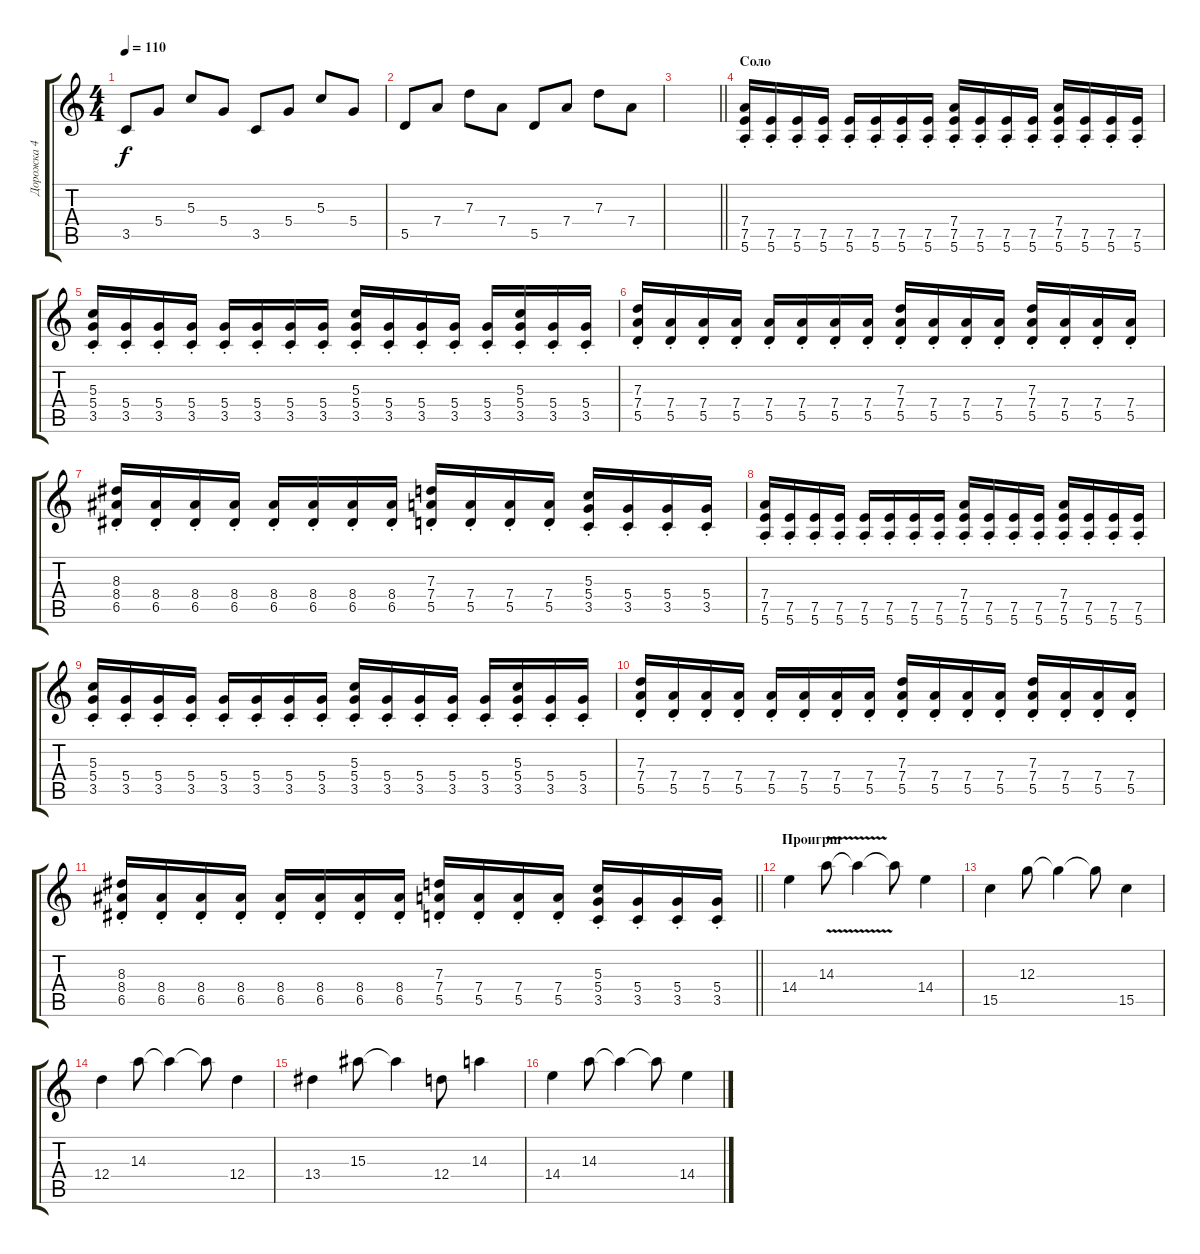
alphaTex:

\track ("Дорожка 4" "Дорожка 4") {instrument acousticguitarsteel}
\staff {score tabs}
\tuning (E4 B3 G3 D3 A2 E2) {hide}
\ts (4 4)
\tempo 110
\clef g2
\ks c
3.5.8{dy f} 5.4.8 5.3.8 5.4.8 3.5.8 5.4.8 5.3.8 5.4.8 |
5.5.8 7.4.8 7.3.8 7.4.8 5.5.8 7.4.8 7.3.8 7.4.8 |
\barLineRight lightlight
|
\section ("" "Соло")
(7.4 7.5{st} 5.6{st}).16{instrument distortionguitar} (7.5{st} 5.6{st}).16 (7.5{st} 5.6{st}).16 (7.5{st} 5.6{st}).16 (7.5{st} 5.6{st}).16 (7.5{st} 5.6{st}).16 (7.5{st} 5.6{st}).16 (7.5{st} 5.6{st}).16 (7.4 7.5{st} 5.6{st}).16 (7.5{st} 5.6{st}).16 (7.5{st} 5.6{st}).16 (7.5{st} 5.6{st}).16 (7.4 7.5{st} 5.6{st}).16 (7.5{st} 5.6{st}).16 (7.5{st} 5.6{st}).16 (7.5{st} 5.6{st}).16 |
(5.3 5.4{st} 3.5{st}).16 (5.4{st} 3.5{st}).16 (5.4{st} 3.5{st}).16 (5.4{st} 3.5{st}).16 (5.4{st} 3.5{st}).16 (5.4{st} 3.5{st}).16 (5.4{st} 3.5{st}).16 (5.4{st} 3.5{st}).16 (5.3 5.4{st} 3.5{st}).16 (5.4{st} 3.5{st}).16 (5.4{st} 3.5{st}).16 (5.4{st} 3.5{st}).16 (5.4{st} 3.5{st}).16 (5.3 5.4{st} 3.5{st}).16 (5.4{st} 3.5{st}).16 (5.4{st} 3.5{st}).16 |
(7.3 7.4{st} 5.5{st}).16 (7.4{st} 5.5{st}).16 (7.4{st} 5.5{st}).16 (7.4{st} 5.5{st}).16 (7.4{st} 5.5{st}).16 (7.4{st} 5.5{st}).16 (7.4{st} 5.5{st}).16 (7.4{st} 5.5{st}).16 (7.3 7.4{st} 5.5{st}).16 (7.4{st} 5.5{st}).16 (7.4{st} 5.5{st}).16 (7.4{st} 5.5{st}).16 (7.3 7.4{st} 5.5{st}).16 (7.4{st} 5.5{st}).16 (7.4{st} 5.5{st}).16 (7.4{st} 5.5{st}).16 |
(8.3 8.4{st} 6.5{st}).16 (8.4{st} 6.5{st}).16 (8.4{st} 6.5{st}).16 (8.4{st} 6.5{st}).16 (8.4{st} 6.5{st}).16 (8.4{st} 6.5{st}).16 (8.4{st} 6.5{st}).16 (8.4{st} 6.5{st}).16 (7.3 7.4{st} 5.5{st}).16 (7.4{st} 5.5{st}).16 (7.4{st} 5.5{st}).16 (7.4{st} 5.5{st}).16 (5.3 5.4{st} 3.5{st}).16 (5.4{st} 3.5{st}).16 (5.4{st} 3.5{st}).16 (5.4{st} 3.5{st}).16 |
(7.4 7.5{st} 5.6{st}).16{instrument distortionguitar} (7.5{st} 5.6{st}).16 (7.5{st} 5.6{st}).16 (7.5{st} 5.6{st}).16 (7.5{st} 5.6{st}).16 (7.5{st} 5.6{st}).16 (7.5{st} 5.6{st}).16 (7.5{st} 5.6{st}).16 (7.4 7.5{st} 5.6{st}).16 (7.5{st} 5.6{st}).16 (7.5{st} 5.6{st}).16 (7.5{st} 5.6{st}).16 (7.4 7.5{st} 5.6{st}).16 (7.5{st} 5.6{st}).16 (7.5{st} 5.6{st}).16 (7.5{st} 5.6{st}).16 |
(5.3 5.4{st} 3.5{st}).16 (5.4{st} 3.5{st}).16 (5.4{st} 3.5{st}).16 (5.4{st} 3.5{st}).16 (5.4{st} 3.5{st}).16 (5.4{st} 3.5{st}).16 (5.4{st} 3.5{st}).16 (5.4{st} 3.5{st}).16 (5.3 5.4{st} 3.5{st}).16 (5.4{st} 3.5{st}).16 (5.4{st} 3.5{st}).16 (5.4{st} 3.5{st}).16 (5.4{st} 3.5{st}).16 (5.3 5.4{st} 3.5{st}).16 (5.4{st} 3.5{st}).16 (5.4{st} 3.5{st}).16 |
(7.3 7.4{st} 5.5{st}).16 (7.4{st} 5.5{st}).16 (7.4{st} 5.5{st}).16 (7.4{st} 5.5{st}).16 (7.4{st} 5.5{st}).16 (7.4{st} 5.5{st}).16 (7.4{st} 5.5{st}).16 (7.4{st} 5.5{st}).16 (7.3 7.4{st} 5.5{st}).16 (7.4{st} 5.5{st}).16 (7.4{st} 5.5{st}).16 (7.4{st} 5.5{st}).16 (7.3 7.4{st} 5.5{st}).16 (7.4{st} 5.5{st}).16 (7.4{st} 5.5{st}).16 (7.4{st} 5.5{st}).16 |
\barLineRight lightlight
(8.3 8.4{st} 6.5{st}).16 (8.4{st} 6.5{st}).16 (8.4{st} 6.5{st}).16 (8.4{st} 6.5{st}).16 (8.4{st} 6.5{st}).16 (8.4{st} 6.5{st}).16 (8.4{st} 6.5{st}).16 (8.4{st} 6.5{st}).16 (7.3 7.4{st} 5.5{st}).16 (7.4{st} 5.5{st}).16 (7.4{st} 5.5{st}).16 (7.4{st} 5.5{st}).16 (5.3 5.4{st} 3.5{st}).16 (5.4{st} 3.5{st}).16 (5.4{st} 3.5{st}).16 (5.4{st} 3.5{st}).16 |
\section ("" "Проигрш")
14.4.4{instrument distortionguitar} 14.3{v}.8 14.3{t}.4 14.3{t}.8 14.4.4 |
15.5.4 12.3.8 12.3{t}.4 12.3{t}.8 15.5.4 |
12.4.4 14.3.8 14.3{t}.4 14.3{t}.8 12.4.4 |
13.4.4 15.3.8 15.3{t}.4 12.4.8 14.3.4 |
14.4.4 14.3.8 14.3{t}.4 14.3{t}.8 14.4.4
